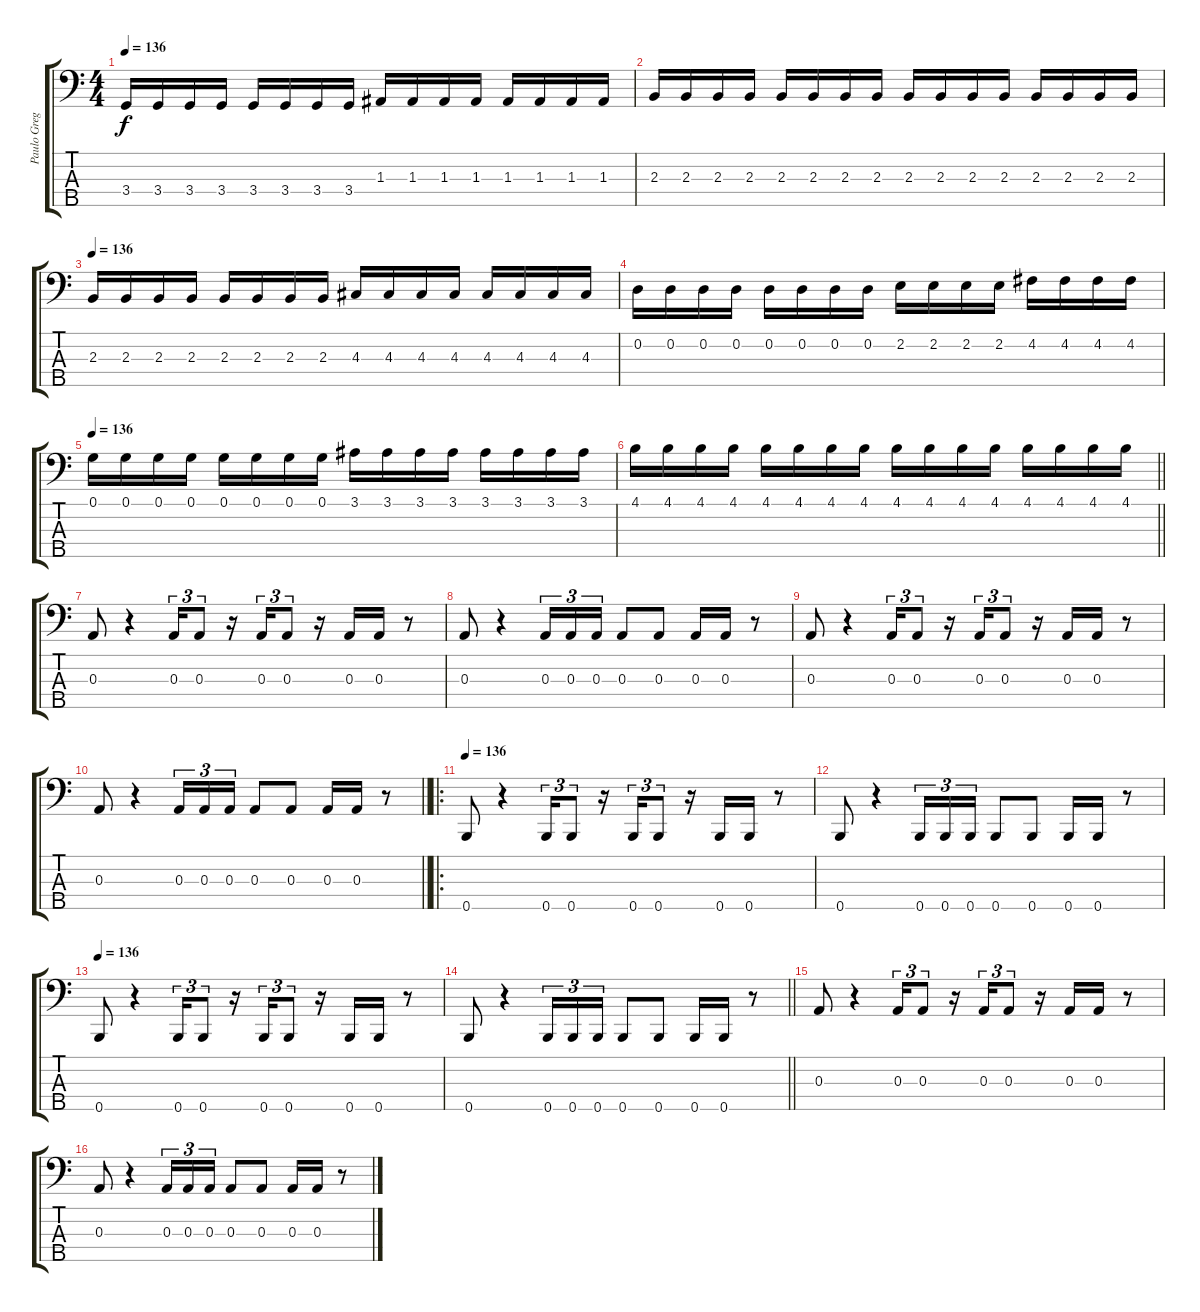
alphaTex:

\track ("Paulo Gregelotto" "Paulo Greg") {instrument electricbassfinger}
\staff {score tabs}
\tuning (G2 D2 A1 E1 B0) {hide}
\ts (4 4)
\tempo 136
\clef f4
\ks c
3.4.16{dy f} 3.4.16 3.4.16 3.4.16 3.4.16 3.4.16 3.4.16 3.4.16 1.3.16 1.3.16 1.3.16 1.3.16 1.3.16 1.3.16 1.3.16 1.3.16 |
2.3.16 2.3.16 2.3.16 2.3.16 2.3.16 2.3.16 2.3.16 2.3.16 2.3.16 2.3.16 2.3.16 2.3.16 2.3.16 2.3.16 2.3.16 2.3.16 |
\tempo 136
2.3.16 2.3.16 2.3.16 2.3.16 2.3.16 2.3.16 2.3.16 2.3.16 4.3.16 4.3.16 4.3.16 4.3.16 4.3.16 4.3.16 4.3.16 4.3.16 |
0.2.16 0.2.16 0.2.16 0.2.16 0.2.16 0.2.16 0.2.16 0.2.16 2.2.16 2.2.16 2.2.16 2.2.16 4.2.16 4.2.16 4.2.16 4.2.16 |
\tempo 136
0.1.16 0.1.16 0.1.16 0.1.16 0.1.16 0.1.16 0.1.16 0.1.16 3.1.16 3.1.16 3.1.16 3.1.16 3.1.16 3.1.16 3.1.16 3.1.16 |
\barLineRight lightlight
4.1.16 4.1.16 4.1.16 4.1.16 4.1.16 4.1.16 4.1.16 4.1.16 4.1.16 4.1.16 4.1.16 4.1.16 4.1.16 4.1.16 4.1.16 4.1.16 |
0.3.8 r.4 0.3.16{tu (3 2)} 0.3.8{tu (3 2)} r.16 0.3.16{tu (3 2)} 0.3.8{tu (3 2)} r.16 0.3.16 0.3.16 r.8 |
0.3.8 r.4 0.3.16{tu (3 2)} 0.3.16{tu (3 2)} 0.3.16{tu (3 2)} 0.3.8 0.3.8 0.3.16 0.3.16 r.8 |
0.3.8 r.4 0.3.16{tu (3 2)} 0.3.8{tu (3 2)} r.16 0.3.16{tu (3 2)} 0.3.8{tu (3 2)} r.16 0.3.16 0.3.16 r.8 |
\barLineRight lightlight
0.3.8 r.4 0.3.16{tu (3 2)} 0.3.16{tu (3 2)} 0.3.16{tu (3 2)} 0.3.8 0.3.8 0.3.16 0.3.16 r.8 |
\ro
\tempo 136
0.5.8 r.4 0.5.16{tu (3 2)} 0.5.8{tu (3 2)} r.16 0.5.16{tu (3 2)} 0.5.8{tu (3 2)} r.16 0.5.16 0.5.16 r.8 |
0.5.8 r.4 0.5.16{tu (3 2)} 0.5.16{tu (3 2)} 0.5.16{tu (3 2)} 0.5.8 0.5.8 0.5.16 0.5.16 r.8 |
\tempo 136
0.5.8 r.4 0.5.16{tu (3 2)} 0.5.8{tu (3 2)} r.16 0.5.16{tu (3 2)} 0.5.8{tu (3 2)} r.16 0.5.16 0.5.16 r.8 |
\barLineRight lightlight
0.5.8 r.4 0.5.16{tu (3 2)} 0.5.16{tu (3 2)} 0.5.16{tu (3 2)} 0.5.8 0.5.8 0.5.16 0.5.16 r.8 |
0.3.8 r.4 0.3.16{tu (3 2)} 0.3.8{tu (3 2)} r.16 0.3.16{tu (3 2)} 0.3.8{tu (3 2)} r.16 0.3.16 0.3.16 r.8 |
0.3.8 r.4 0.3.16{tu (3 2)} 0.3.16{tu (3 2)} 0.3.16{tu (3 2)} 0.3.8 0.3.8 0.3.16 0.3.16 r.8
